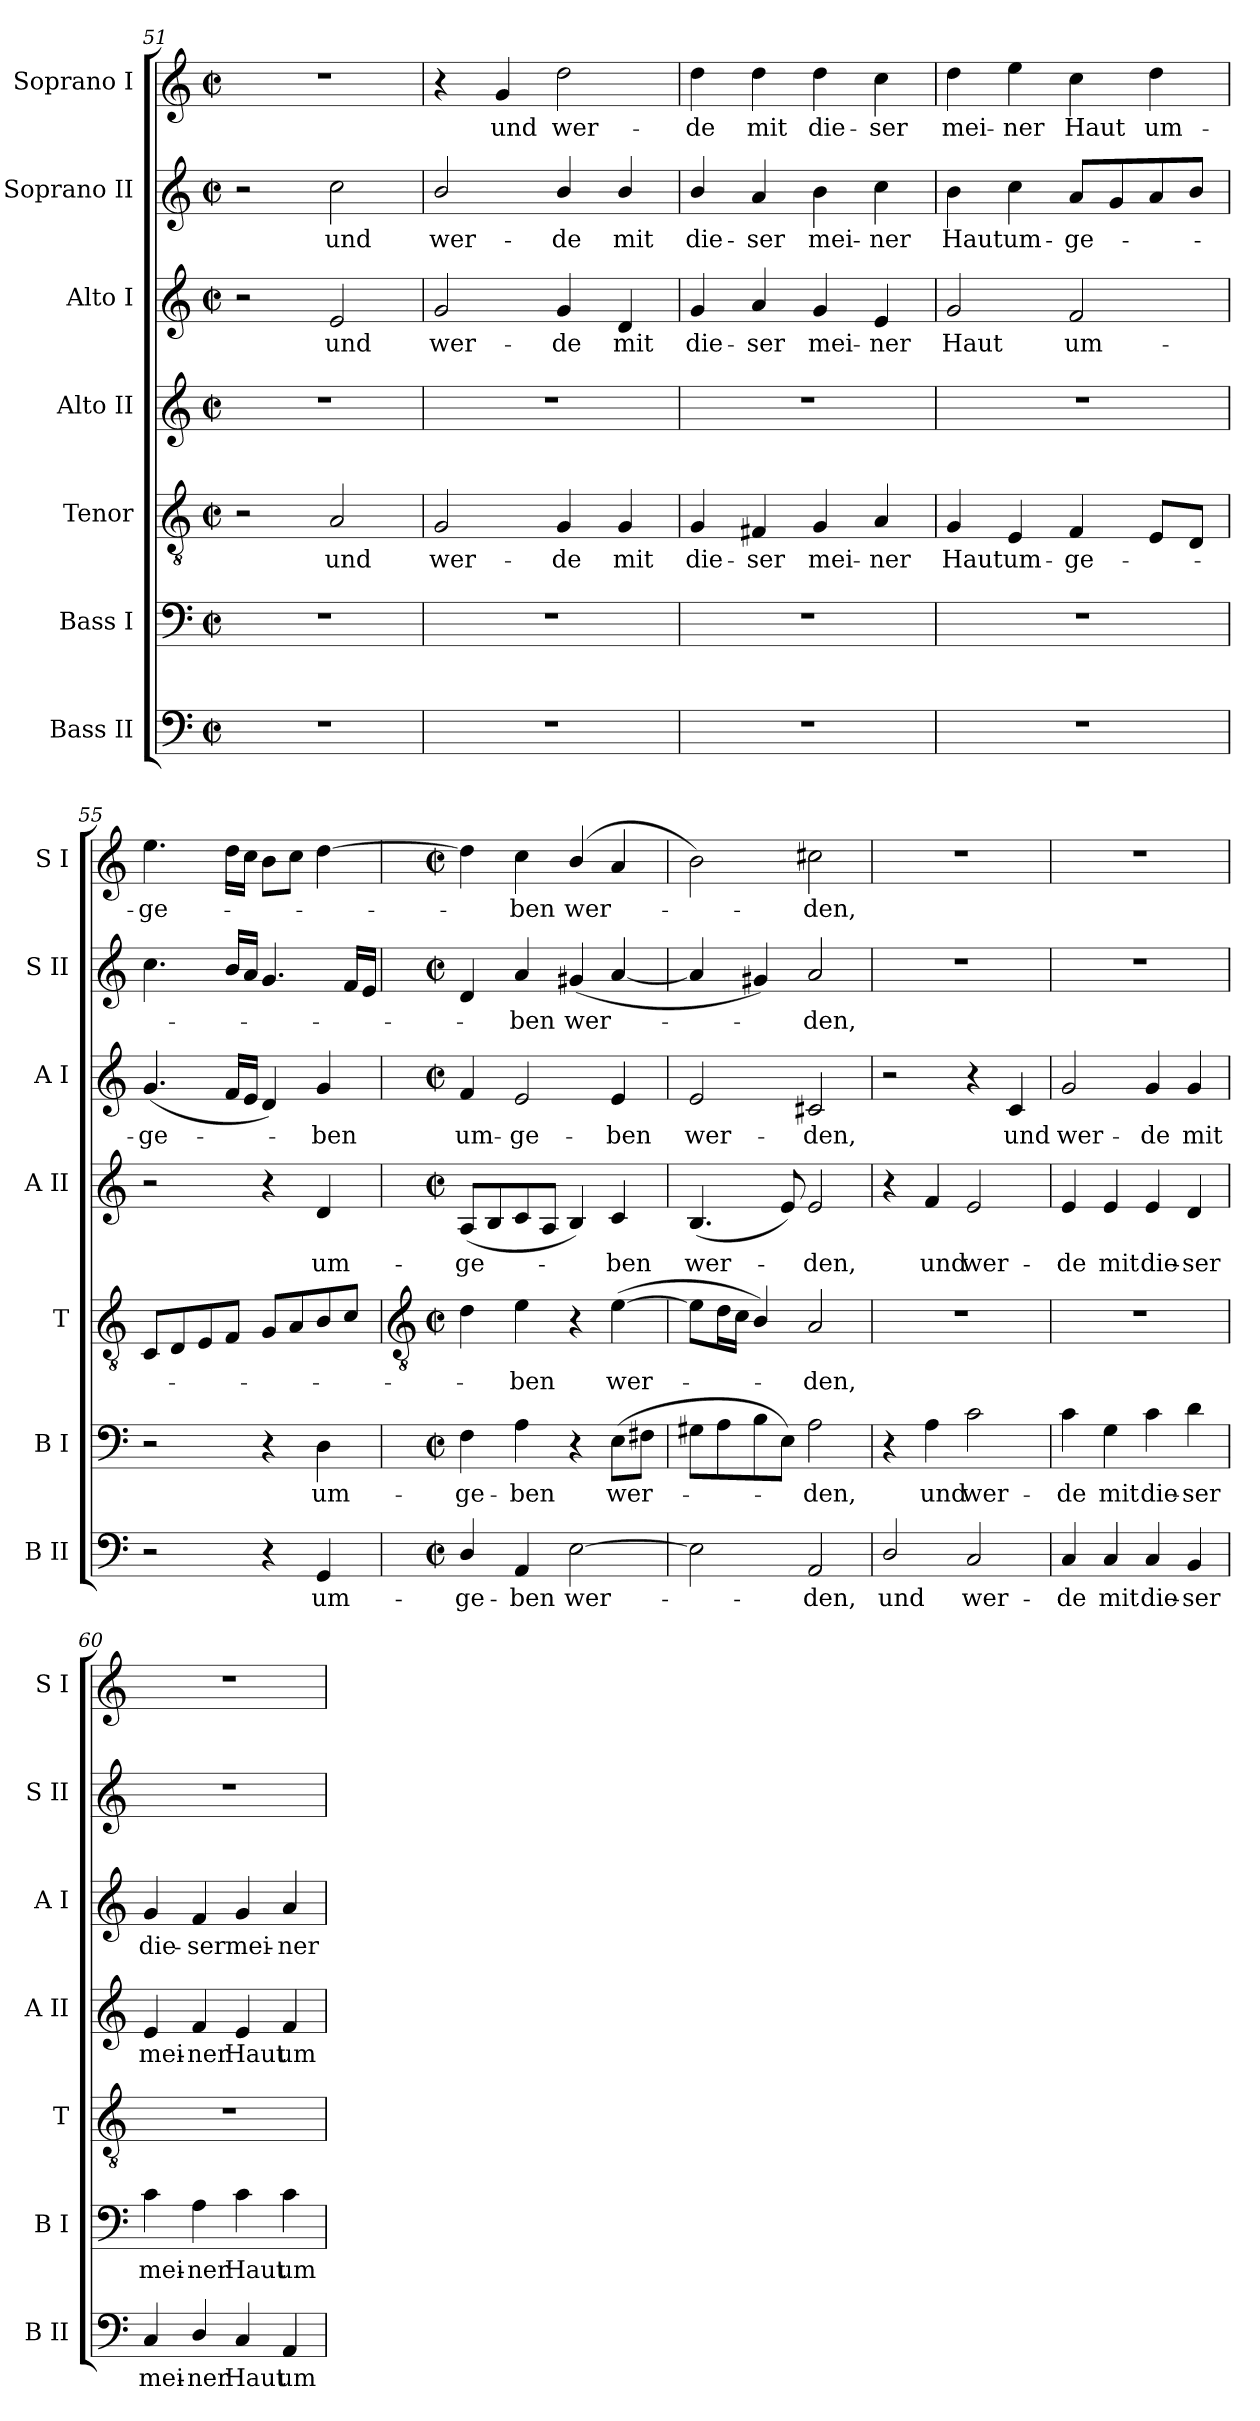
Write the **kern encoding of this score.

**kern	**text	**kern	**text	**kern	**text	**kern	**text	**kern	**text	**kern	**text	**kern	**text
*part7	*part7	*part6	*part6	*part5	*part5	*part4	*part4	*part3	*part3	*part2	*part2	*part1	*part1
*staff7	*staff7	*staff6	*staff6	*staff5	*staff5	*staff4	*staff4	*staff3	*staff3	*staff2	*staff2	*staff1	*staff1
*I"Bass II	*	*I"Bass I	*	*I"Tenor	*	*I"Alto II	*	*I"Alto I	*	*I"Soprano II	*	*I"Soprano I	*
*I'B II	*	*I'B I	*	*I'T	*	*I'A II	*	*I'A I	*	*I'S II	*	*I'S I	*
*clefF4	*	*clefF4	*	*clefGv2	*	*clefG2	*	*clefG2	*	*clefG2	*	*clefG2	*
*k[]	*	*k[]	*	*k[]	*	*k[]	*	*k[]	*	*k[]	*	*k[]	*
*C:	*	*C:	*	*C:	*	*C:	*	*C:	*	*C:	*	*C:	*
*M2/2	*	*M2/2	*	*M2/2	*	*M2/2	*	*M2/2	*	*M2/2	*	*M2/2	*
*met(c|)	*	*met(c|)	*	*met(c|)	*	*met(c|)	*	*met(c|)	*	*met(c|)	*	*met(c|)	*
=51	=51	=51	=51	=51	=51	=51	=51	=51	=51	=51	=51	=51	=51
1r	.	1r	.	2r	.	1r	.	2r	.	2r	.	1r	.
!	!	!	!	!	!LO:LY:b	!	!	!	!LO:LY:b	!	!LO:LY:b	!	!
.	.	.	.	2A	und	.	.	2e	und	2cc	und	.	.
=52	=52	=52	=52	=52	=52	=52	=52	=52	=52	=52	=52	=52	=52
!	!	!	!	!	!LO:LY:b	!	!	!	!LO:LY:b	!	!LO:LY:b	!	!
1r	.	1r	.	2G	wer-	1r	.	2g	wer-	2b/	wer-	4r	.
!	!	!	!	!	!	!	!	!	!	!	!	!	!LO:LY:b
.	.	.	.	.	.	.	.	.	.	.	.	4g	und
!	!	!	!	!	!LO:LY:b	!	!	!	!LO:LY:b	!	!LO:LY:b	!	!LO:LY:b
.	.	.	.	4G	-de	.	.	4g	-de	4b/	-de	2dd	wer-
!	!	!	!	!	!LO:LY:b	!	!	!	!LO:LY:b	!	!LO:LY:b	!	!
.	.	.	.	4G	mit	.	.	4d	mit	4b/	mit	.	.
=53	=53	=53	=53	=53	=53	=53	=53	=53	=53	=53	=53	=53	=53
!	!	!	!	!	!LO:LY:b	!	!	!	!LO:LY:b	!	!LO:LY:b	!	!LO:LY:b
1r	.	1r	.	4G	die-	1r	.	4g	die-	4b/	die-	4dd	-de
!	!	!	!	!	!LO:LY:b	!	!	!	!LO:LY:b	!	!LO:LY:b	!	!LO:LY:b
.	.	.	.	4F#X	-ser	.	.	4a	-ser	4a	-ser	4dd	mit
!	!	!	!	!	!LO:LY:b	!	!	!	!LO:LY:b	!	!LO:LY:b	!	!LO:LY:b
.	.	.	.	4G	mei-	.	.	4g	mei-	4b	mei-	4dd	die-
!	!	!	!	!	!LO:LY:b	!	!	!	!LO:LY:b	!	!LO:LY:b	!	!LO:LY:b
.	.	.	.	4A	-ner	.	.	4e	-ner	4cc	-ner	4cc	-ser
=54	=54	=54	=54	=54	=54	=54	=54	=54	=54	=54	=54	=54	=54
!	!	!	!	!	!LO:LY:b	!	!	!	!LO:LY:b	!	!LO:LY:b	!	!LO:LY:b
1r	.	1r	.	4G	Haut	1r	.	2g	Haut	4b	Haut	4dd	mei-
!	!	!	!	!	!LO:LY:b	!	!	!	!	!	!LO:LY:b	!	!LO:LY:b
.	.	.	.	4E	um-	.	.	.	.	4cc	um-	4ee	-ner
!	!	!	!	!	!LO:LY:b	!	!	!	!LO:LY:b	!	!LO:LY:b	!	!LO:LY:b
.	.	.	.	4F	-ge-	.	.	2f	um-	8aL	-ge-	4cc	Haut
.	.	.	.	.	.	.	.	.	.	8g	.	.	.
!	!	!	!	!	!	!	!	!	!	!	!	!	!LO:LY:b
.	.	.	.	8EL	.	.	.	.	.	8a	.	4dd	um-
.	.	.	.	8DJ	.	.	.	.	.	8bJ	.	.	.
=55	=55	=55	=55	=55	=55	=55	=55	=55	=55	=55	=55	=55	=55
!	!	!	!	!	!	!	!	!	!LO:LY:b	!	!	!	!LO:LY:b
2r	.	2r	.	8CL	.	2r	.	(<4.g	-ge-	4.cc	.	4.ee	-ge-
.	.	.	.	8D	.	.	.	.	.	.	.	.	.
.	.	.	.	8E	.	.	.	.	.	.	.	.	.
.	.	.	.	8FJ	.	.	.	16fLL	.	16bLL	.	16ddLL	.
.	.	.	.	.	.	.	.	16eJJ	.	16aJJ	.	16ccJJ	.
4r	.	4r	.	8GL	.	4r	.	4d)	.	4.g	.	8bL	.
.	.	.	.	8A	.	.	.	.	.	.	.	8ccJ	.
!	!LO:LY:b	!	!LO:LY:b	!	!	!	!LO:LY:b	!	!LO:LY:b	!	!	!	!
4GG	um-	4D	um-	8B	.	4d	um-	4g	ben	.	.	[4dd	.
.	.	.	.	8cJ	.	.	.	.	.	16fLL	.	.	.
.	.	.	.	.	.	.	.	.	.	16eJJ	.	.	.
!!LO:LB:g=z
=56	=56	=56	=56	=56	=56	=56	=56	=56	=56	=56	=56	=56	=56
*	*	*	*	*clefGv2	*	*	*	*	*	*	*	*	*
*M2/2	*	*M2/2	*	*M2/2	*	*M2/2	*	*M2/2	*	*M2/2	*	*M2/2	*
*met(c|)	*	*met(c|)	*	*met(c|)	*	*met(c|)	*	*met(c|)	*	*met(c|)	*	*met(c|)	*
!	!LO:LY:b	!	!LO:LY:b	!	!	!	!LO:LY:b	!	!LO:LY:b	!	!	!	!
4D/	-ge-	4F	-ge-	4d	.	(<8AL	-ge-	4f	um-	4d	.	4dd]	.
.	.	.	.	.	.	8B	.	.	.	.	.	.	.
!	!LO:LY:b	!	!LO:LY:b	!	!LO:LY:b	!	!	!	!LO:LY:b	!	!LO:LY:b	!	!LO:LY:b
4AA	-ben	4A	-ben	4e	ben	8c	.	2e	-ge-	4a	ben	4cc	ben
.	.	.	.	.	.	8AJ	.	.	.	.	.	.	.
!	!LO:LY:b	!	!	!	!	!	!	!	!	!	!LO:LY:b	!	!LO:LY:b
[2E	wer-	4r	.	4r	.	4B)	.	.	.	(<4g#X	wer-	(<4b/	wer-
!	!	!	!LO:LY:b	!	!LO:LY:b	!	!LO:LY:b	!	!LO:LY:b	!	!	!	!
.	.	(>8EL	wer-	(>[4e	wer-	4c	ben	4e	-ben	[4a	.	4a	.
.	.	8F#XJ	.	.	.	.	.	.	.	.	.	.	.
=57	=57	=57	=57	=57	=57	=57	=57	=57	=57	=57	=57	=57	=57
!	!	!	!	!	!	!	!LO:LY:b	!	!LO:LY:b	!	!	!	!
2E]	.	8G#XL	.	8eL]	.	(<4.B	wer-	2e	wer-	4a]	.	2b)	.
.	.	8A	.	16dL	.	.	.	.	.	.	.	.	.
.	.	.	.	16cJJ	.	.	.	.	.	.	.	.	.
.	.	8B	.	4B/)	.	.	.	.	.	4g#X)	.	.	.
.	.	8EJ)	.	.	.	8e)	.	.	.	.	.	.	.
!	!LO:LY:b	!	!LO:LY:b	!	!LO:LY:b	!	!LO:LY:b	!	!LO:LY:b	!	!LO:LY:b	!	!LO:LY:b
2AA	den,	2A	den,	2A	den,	2e	den,	2c#X	-den,	2a	-den,	2cc#X	den,
=58	=58	=58	=58	=58	=58	=58	=58	=58	=58	=58	=58	=58	=58
!	!LO:LY:b	!	!	!	!	!	!	!	!	!	!	!	!
2D/	und	4r	.	1r	.	4r	.	2r	.	1r	.	1r	.
!	!	!	!LO:LY:b	!	!	!	!LO:LY:b	!	!	!	!	!	!
.	.	4A	und	.	.	4f	und	.	.	.	.	.	.
!	!LO:LY:b	!	!LO:LY:b	!	!	!	!LO:LY:b	!	!	!	!	!	!
2C	wer-	2c	wer-	.	.	2e	wer-	4r	.	.	.	.	.
!	!	!	!	!	!	!	!	!	!LO:LY:b	!	!	!	!
.	.	.	.	.	.	.	.	4c	und	.	.	.	.
=59	=59	=59	=59	=59	=59	=59	=59	=59	=59	=59	=59	=59	=59
!	!LO:LY:b	!	!LO:LY:b	!	!	!	!LO:LY:b	!	!LO:LY:b	!	!	!	!
4C	-de	4c	-de	1r	.	4e	-de	2g	wer-	1r	.	1r	.
!	!LO:LY:b	!	!LO:LY:b	!	!	!	!LO:LY:b	!	!	!	!	!	!
4C	mit	4G	mit	.	.	4e	mit	.	.	.	.	.	.
!	!LO:LY:b	!	!LO:LY:b	!	!	!	!LO:LY:b	!	!LO:LY:b	!	!	!	!
4C	die-	4c	die-	.	.	4e	die-	4g	-de	.	.	.	.
!	!LO:LY:b	!	!LO:LY:b	!	!	!	!LO:LY:b	!	!LO:LY:b	!	!	!	!
4BB	-ser	4d	-ser	.	.	4d	-ser	4g	mit	.	.	.	.
=60	=60	=60	=60	=60	=60	=60	=60	=60	=60	=60	=60	=60	=60
!	!LO:LY:b	!	!LO:LY:b	!	!	!	!LO:LY:b	!	!LO:LY:b	!	!	!	!
4C	mei-	4c	mei-	1r	.	4e	mei-	4g	die-	1r	.	1r	.
!	!LO:LY:b	!	!LO:LY:b	!	!	!	!LO:LY:b	!	!LO:LY:b	!	!	!	!
4D/	-ner	4A	-ner	.	.	4f	-ner	4f	-ser	.	.	.	.
!	!LO:LY:b	!	!LO:LY:b	!	!	!	!LO:LY:b	!	!LO:LY:b	!	!	!	!
4C	Haut	4c	Haut	.	.	4e	Haut	4g	mei-	.	.	.	.
!	!LO:LY:b	!	!LO:LY:b	!	!	!	!LO:LY:b	!	!LO:LY:b	!	!	!	!
4AA	um-	4c	um-	.	.	4f	um-	4a	-ner	.	.	.	.
=	=	=	=	=	=	=	=	=	=	=	=	=	=
*-	*-	*-	*-	*-	*-	*-	*-	*-	*-	*-	*-	*-	*-
